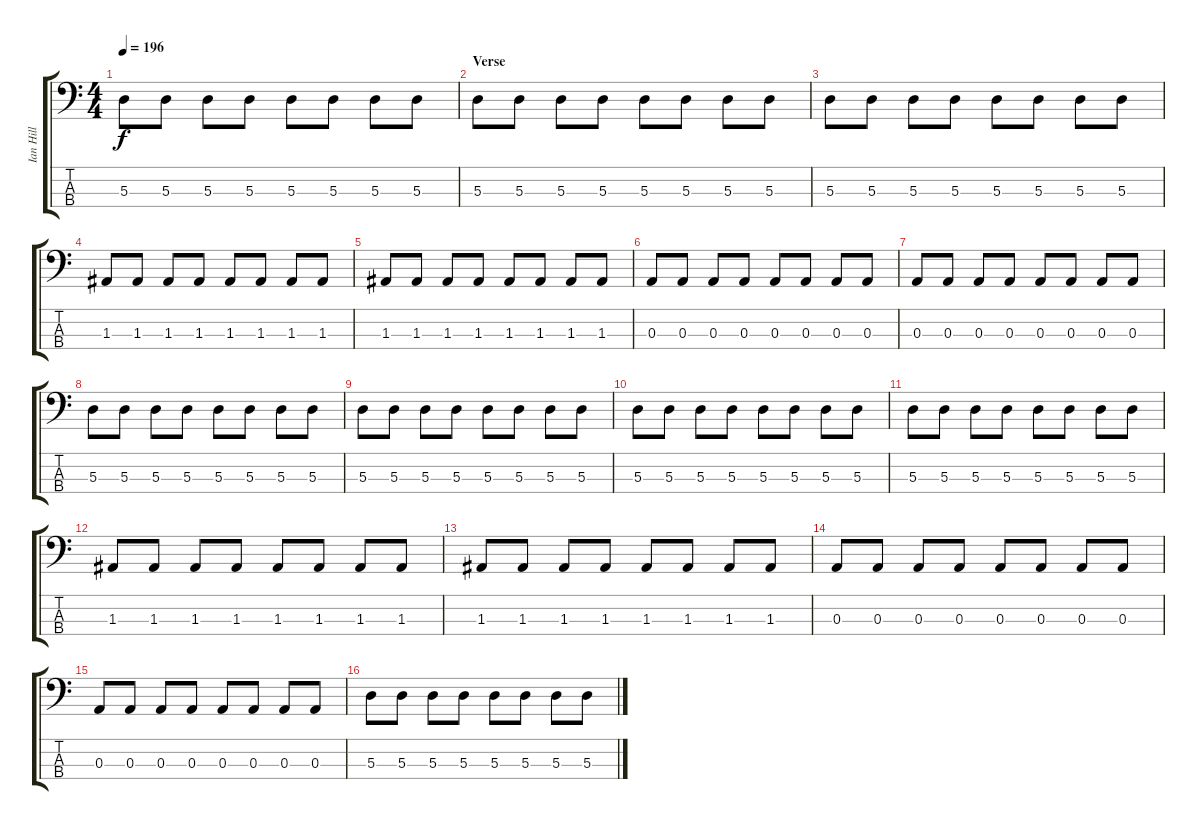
\track ("Ian Hill" "Ian Hill") {instrument fretlessbass}
\staff {score tabs}
\tuning (G2 D2 A1 E1) {hide}
\ts (4 4)
\tempo 196
\clef f4
\ks c
5.3.8{dy f} 5.3.8 5.3.8 5.3.8 5.3.8 5.3.8 5.3.8 5.3.8 |
\section ("" "Verse")
5.3.8 5.3.8 5.3.8 5.3.8 5.3.8 5.3.8 5.3.8 5.3.8 |
5.3.8 5.3.8 5.3.8 5.3.8 5.3.8 5.3.8 5.3.8 5.3.8 |
1.3.8 1.3.8 1.3.8 1.3.8 1.3.8 1.3.8 1.3.8 1.3.8 |
1.3.8 1.3.8 1.3.8 1.3.8 1.3.8 1.3.8 1.3.8 1.3.8 |
0.3.8 0.3.8 0.3.8 0.3.8 0.3.8 0.3.8 0.3.8 0.3.8 |
0.3.8 0.3.8 0.3.8 0.3.8 0.3.8 0.3.8 0.3.8 0.3.8 |
5.3.8 5.3.8 5.3.8 5.3.8 5.3.8 5.3.8 5.3.8 5.3.8 |
5.3.8 5.3.8 5.3.8 5.3.8 5.3.8 5.3.8 5.3.8 5.3.8 |
5.3.8 5.3.8 5.3.8 5.3.8 5.3.8 5.3.8 5.3.8 5.3.8 |
5.3.8 5.3.8 5.3.8 5.3.8 5.3.8 5.3.8 5.3.8 5.3.8 |
1.3.8 1.3.8 1.3.8 1.3.8 1.3.8 1.3.8 1.3.8 1.3.8 |
1.3.8 1.3.8 1.3.8 1.3.8 1.3.8 1.3.8 1.3.8 1.3.8 |
0.3.8 0.3.8 0.3.8 0.3.8 0.3.8 0.3.8 0.3.8 0.3.8 |
0.3.8 0.3.8 0.3.8 0.3.8 0.3.8 0.3.8 0.3.8 0.3.8 |
5.3.8 5.3.8 5.3.8 5.3.8 5.3.8 5.3.8 5.3.8 5.3.8
